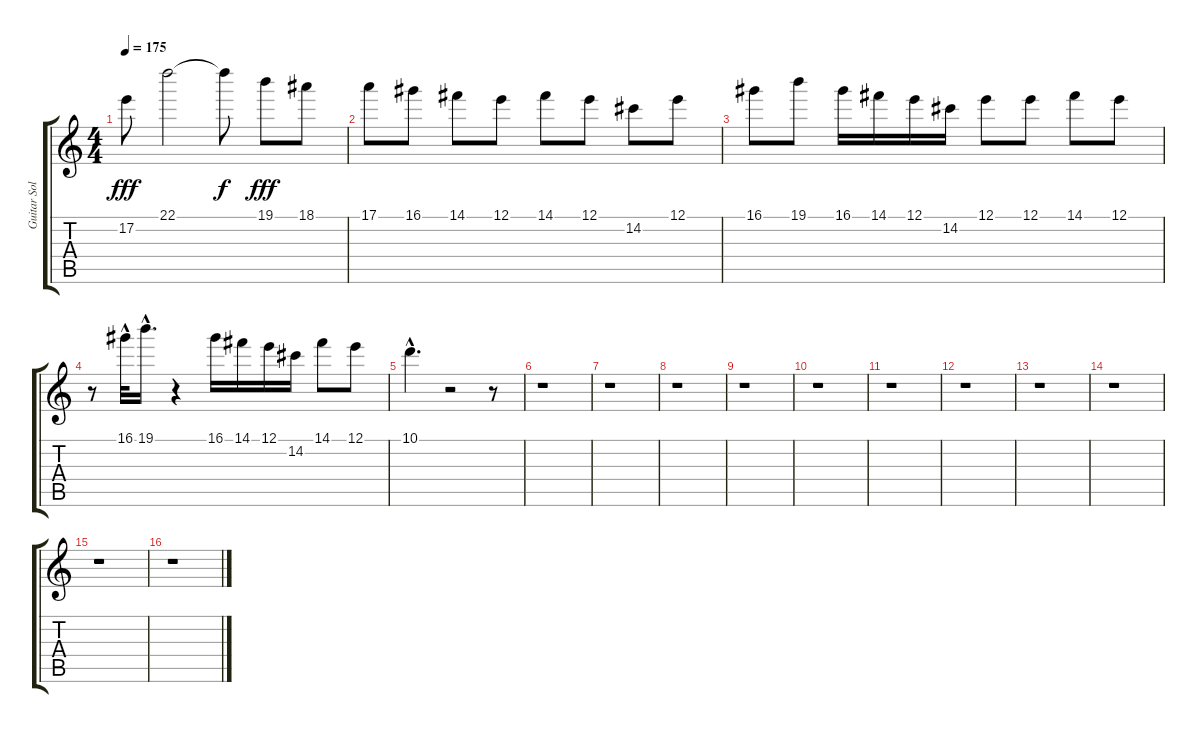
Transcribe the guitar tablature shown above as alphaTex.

\track ("Guitar Solo" "Guitar Sol") {instrument overdrivenguitar}
\staff {score tabs}
\tuning (E4 B3 G3 D3 A2 E2) {hide}
\ts (4 4)
\tempo 175
\clef g2
\ks c
17.2.8{dy fff} 22.1.2 22.1{t}.8{dy f} 19.1.8{dy fff} 18.1.8 |
17.1.8 16.1.8 14.1.8 12.1.8 14.1.8 12.1.8 14.2.8 12.1.8 |
16.1.8 19.1.8 16.1.16 14.1.16 12.1.16 14.2.16 12.1.8 12.1.8 14.1.8 12.1.8 |
r.8 16.1{hac}.32 19.1{hac}.16{d} r.4 16.1.16 14.1.16 12.1.16 14.2.16 14.1.8 12.1.8 |
10.1{hac}.4{d} r.2 r.8 |
r.1 |
r.1 |
r.1 |
r.1 |
r.1 |
r.1 |
r.1 |
r.1 |
r.1 |
r.1 |
r.1
